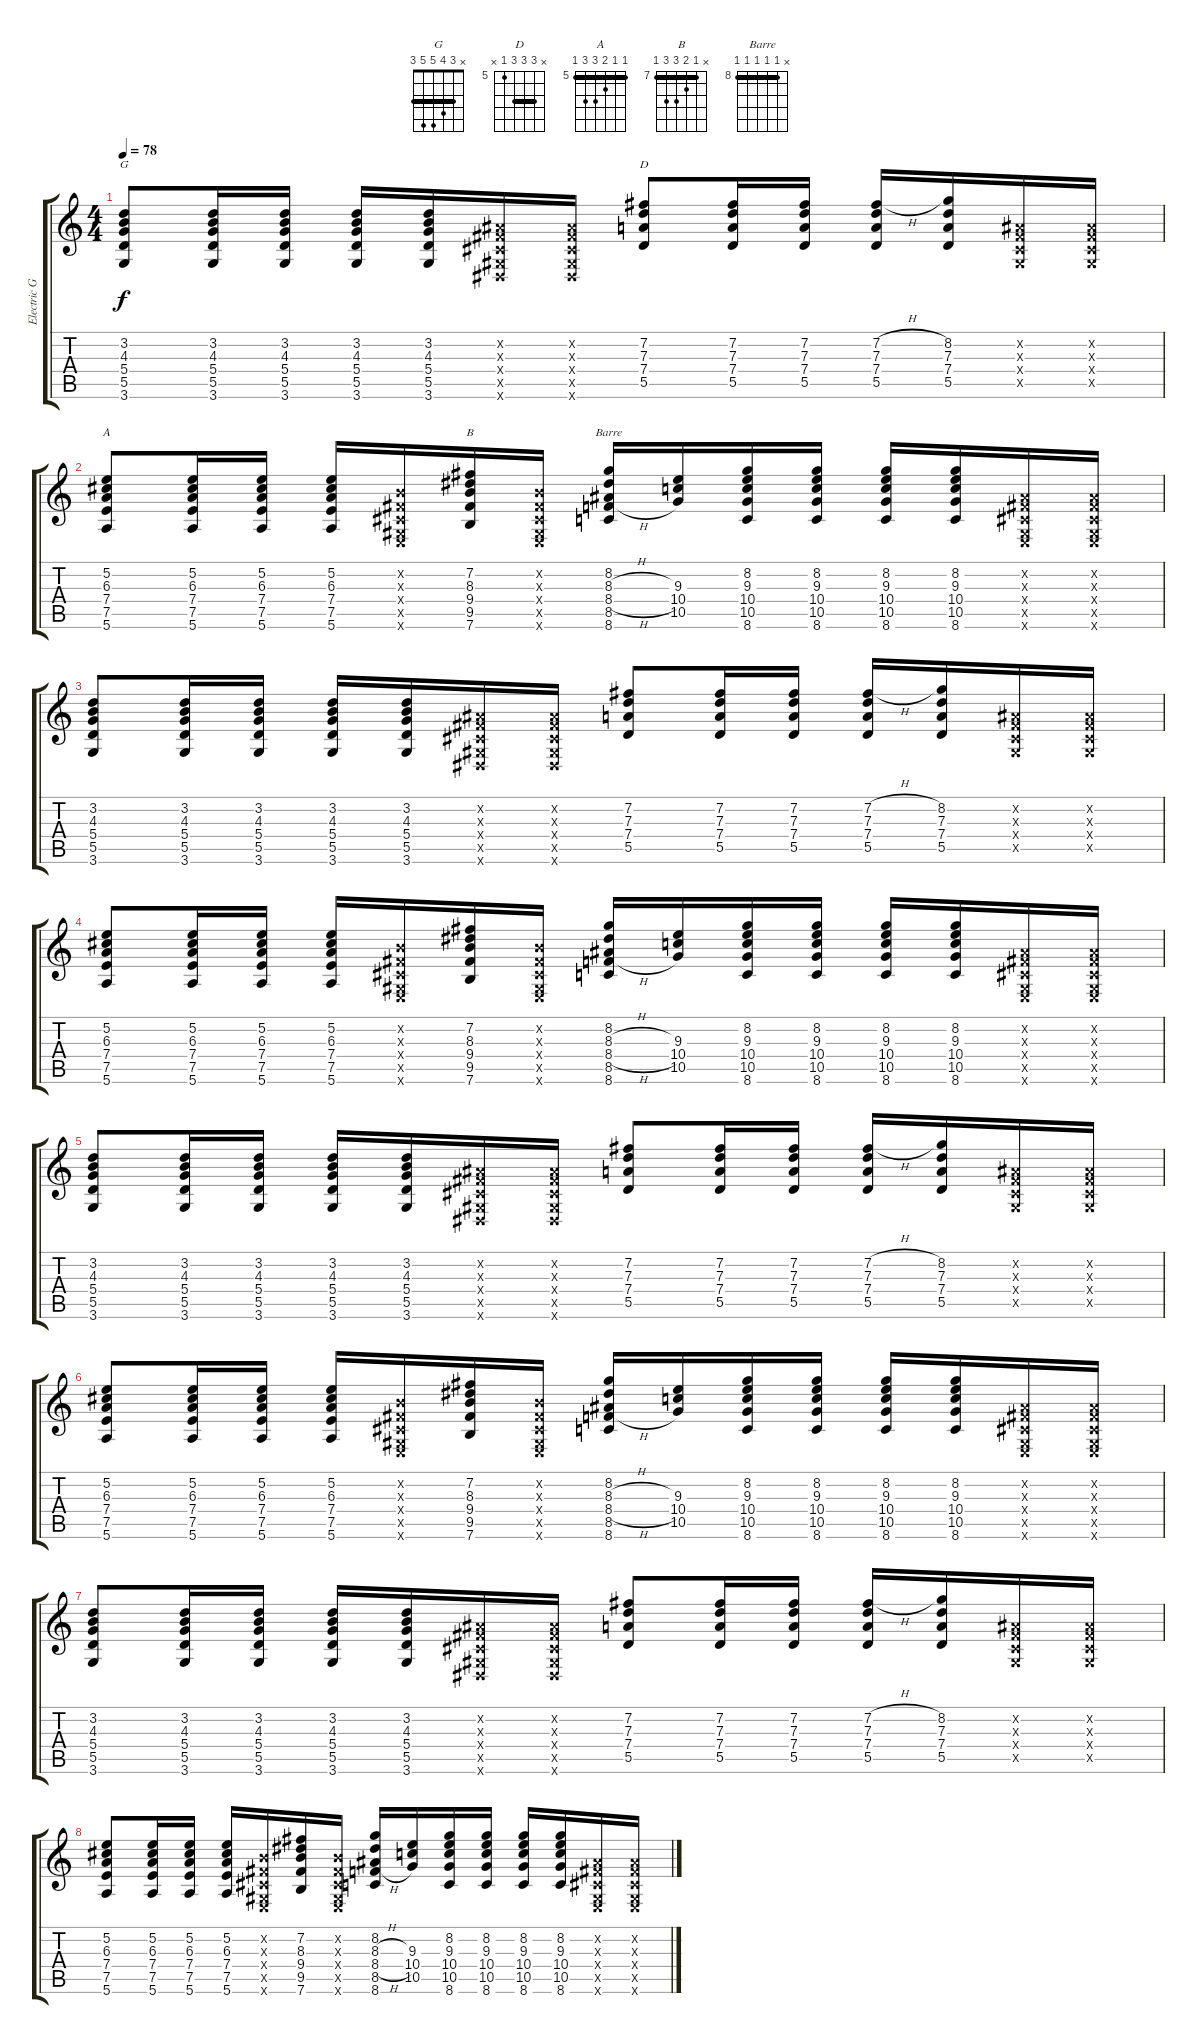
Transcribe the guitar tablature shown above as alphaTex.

\track ("Electric Guitar" "Electric G") {instrument overdrivenguitar}
\staff {score tabs}
\tuning (E4 B3 G3 D3 A2 E2) {hide}
\chord ("G" x 3 4 5 5 3) {barre 3}
\chord ("D" x 7 7 7 5 x) {firstfret 5 barre 7}
\chord ("A" 5 5 6 7 7 5) {firstfret 5 barre 5}
\chord ("B" x 7 8 9 9 7) {firstfret 7 barre 7}
\chord ("Barre" x 8 8 8 8 8) {firstfret 8 barre 8}
\ts (4 4)
\tempo 78
\clef g2
\ks c
(3.2 4.3 5.4 5.5 3.6).8{ch "G" dy f} (3.2 4.3 5.4 5.5 3.6).16 (3.2 4.3 5.4 5.5 3.6).16 (3.2 4.3 5.4 5.5 3.6).16 (3.2 4.3 5.4 5.5 3.6).16 (-1.2{x} -1.3{x} -1.4{x} -1.5{x} -1.6{x}).16 (-1.2{x} -1.3{x} -1.4{x} -1.5{x} -1.6{x}).16 (7.2 7.3 7.4 5.5).8{ch "D"} (7.2 7.3 7.4 5.5).16 (7.2 7.3 7.4 5.5).16 (7.2{h} 7.3 7.4 5.5).16 (8.2 7.3 7.4 5.5).16 (-1.2{x} -1.3{x} -1.4{x} -1.5{x}).16 (-1.2{x} -1.3{x} -1.4{x} -1.5{x}).16 |
(5.2 6.3 7.4 7.5 5.6).8{ch "A"} (5.2 6.3 7.4 7.5 5.6).16 (5.2 6.3 7.4 7.5 5.6).16 (5.2 6.3 7.4 7.5 5.6).16 (0.2{x} -1.3{x} -1.4{x} -1.5{x} 0.6{x}).16 (7.2 8.3 9.4 9.5 7.6).16{ch "B"} (0.2{x} -1.3{x} -1.4{x} -1.5{x} 0.6{x}).16 (8.2 8.3{h} 8.4{h} 8.5{h} 8.6).16{ch "Barre"} (9.3 10.4 10.5).16 (8.2 9.3 10.4 10.5 8.6).16 (8.2 9.3 10.4 10.5 8.6).16 (8.2 9.3 10.4 10.5 8.6).16 (8.2 9.3 10.4 10.5 8.6).16 (-1.2{x} -1.3{x} -1.4{x} -1.5{x} 0.6{x}).16 (-1.2{x} -1.3{x} -1.4{x} -1.5{x} 0.6{x}).16 |
(3.2 4.3 5.4 5.5 3.6).8 (3.2 4.3 5.4 5.5 3.6).16 (3.2 4.3 5.4 5.5 3.6).16 (3.2 4.3 5.4 5.5 3.6).16 (3.2 4.3 5.4 5.5 3.6).16 (-1.2{x} -1.3{x} -1.4{x} -1.5{x} -1.6{x}).16 (-1.2{x} -1.3{x} -1.4{x} -1.5{x} -1.6{x}).16 (7.2 7.3 7.4 5.5).8 (7.2 7.3 7.4 5.5).16 (7.2 7.3 7.4 5.5).16 (7.2{h} 7.3 7.4 5.5).16 (8.2 7.3 7.4 5.5).16 (-1.2{x} -1.3{x} -1.4{x} -1.5{x}).16 (-1.2{x} -1.3{x} -1.4{x} -1.5{x}).16 |
(5.2 6.3 7.4 7.5 5.6).8 (5.2 6.3 7.4 7.5 5.6).16 (5.2 6.3 7.4 7.5 5.6).16 (5.2 6.3 7.4 7.5 5.6).16 (0.2{x} -1.3{x} -1.4{x} -1.5{x} 0.6{x}).16 (7.2 8.3 9.4 9.5 7.6).16 (0.2{x} -1.3{x} -1.4{x} -1.5{x} 0.6{x}).16 (8.2 8.3{h} 8.4{h} 8.5{h} 8.6).16 (9.3 10.4 10.5).16 (8.2 9.3 10.4 10.5 8.6).16 (8.2 9.3 10.4 10.5 8.6).16 (8.2 9.3 10.4 10.5 8.6).16 (8.2 9.3 10.4 10.5 8.6).16 (-1.2{x} -1.3{x} -1.4{x} -1.5{x} 0.6{x}).16 (-1.2{x} -1.3{x} -1.4{x} -1.5{x} 0.6{x}).16 |
(3.2 4.3 5.4 5.5 3.6).8 (3.2 4.3 5.4 5.5 3.6).16 (3.2 4.3 5.4 5.5 3.6).16 (3.2 4.3 5.4 5.5 3.6).16 (3.2 4.3 5.4 5.5 3.6).16 (-1.2{x} -1.3{x} -1.4{x} -1.5{x} -1.6{x}).16 (-1.2{x} -1.3{x} -1.4{x} -1.5{x} -1.6{x}).16 (7.2 7.3 7.4 5.5).8 (7.2 7.3 7.4 5.5).16 (7.2 7.3 7.4 5.5).16 (7.2{h} 7.3 7.4 5.5).16 (8.2 7.3 7.4 5.5).16 (-1.2{x} -1.3{x} -1.4{x} -1.5{x}).16 (-1.2{x} -1.3{x} -1.4{x} -1.5{x}).16 |
(5.2 6.3 7.4 7.5 5.6).8 (5.2 6.3 7.4 7.5 5.6).16 (5.2 6.3 7.4 7.5 5.6).16 (5.2 6.3 7.4 7.5 5.6).16 (0.2{x} -1.3{x} -1.4{x} -1.5{x} 0.6{x}).16 (7.2 8.3 9.4 9.5 7.6).16 (0.2{x} -1.3{x} -1.4{x} -1.5{x} 0.6{x}).16 (8.2 8.3{h} 8.4{h} 8.5{h} 8.6).16 (9.3 10.4 10.5).16 (8.2 9.3 10.4 10.5 8.6).16 (8.2 9.3 10.4 10.5 8.6).16 (8.2 9.3 10.4 10.5 8.6).16 (8.2 9.3 10.4 10.5 8.6).16 (-1.2{x} -1.3{x} -1.4{x} -1.5{x} 0.6{x}).16 (-1.2{x} -1.3{x} -1.4{x} -1.5{x} 0.6{x}).16 |
(3.2 4.3 5.4 5.5 3.6).8 (3.2 4.3 5.4 5.5 3.6).16 (3.2 4.3 5.4 5.5 3.6).16 (3.2 4.3 5.4 5.5 3.6).16 (3.2 4.3 5.4 5.5 3.6).16 (-1.2{x} -1.3{x} -1.4{x} -1.5{x} -1.6{x}).16 (-1.2{x} -1.3{x} -1.4{x} -1.5{x} -1.6{x}).16 (7.2 7.3 7.4 5.5).8 (7.2 7.3 7.4 5.5).16 (7.2 7.3 7.4 5.5).16 (7.2{h} 7.3 7.4 5.5).16 (8.2 7.3 7.4 5.5).16 (-1.2{x} -1.3{x} -1.4{x} -1.5{x}).16 (-1.2{x} -1.3{x} -1.4{x} -1.5{x}).16 |
(5.2 6.3 7.4 7.5 5.6).8 (5.2 6.3 7.4 7.5 5.6).16 (5.2 6.3 7.4 7.5 5.6).16 (5.2 6.3 7.4 7.5 5.6).16 (0.2{x} -1.3{x} -1.4{x} -1.5{x} 0.6{x}).16 (7.2 8.3 9.4 9.5 7.6).16 (0.2{x} -1.3{x} -1.4{x} -1.5{x} 0.6{x}).16 (8.2 8.3{h} 8.4{h} 8.5{h} 8.6).16 (9.3 10.4 10.5).16 (8.2 9.3 10.4 10.5 8.6).16 (8.2 9.3 10.4 10.5 8.6).16 (8.2 9.3 10.4 10.5 8.6).16 (8.2 9.3 10.4 10.5 8.6).16 (-1.2{x} -1.3{x} -1.4{x} -1.5{x} 0.6{x}).16 (-1.2{x} -1.3{x} -1.4{x} -1.5{x} 0.6{x}).16
